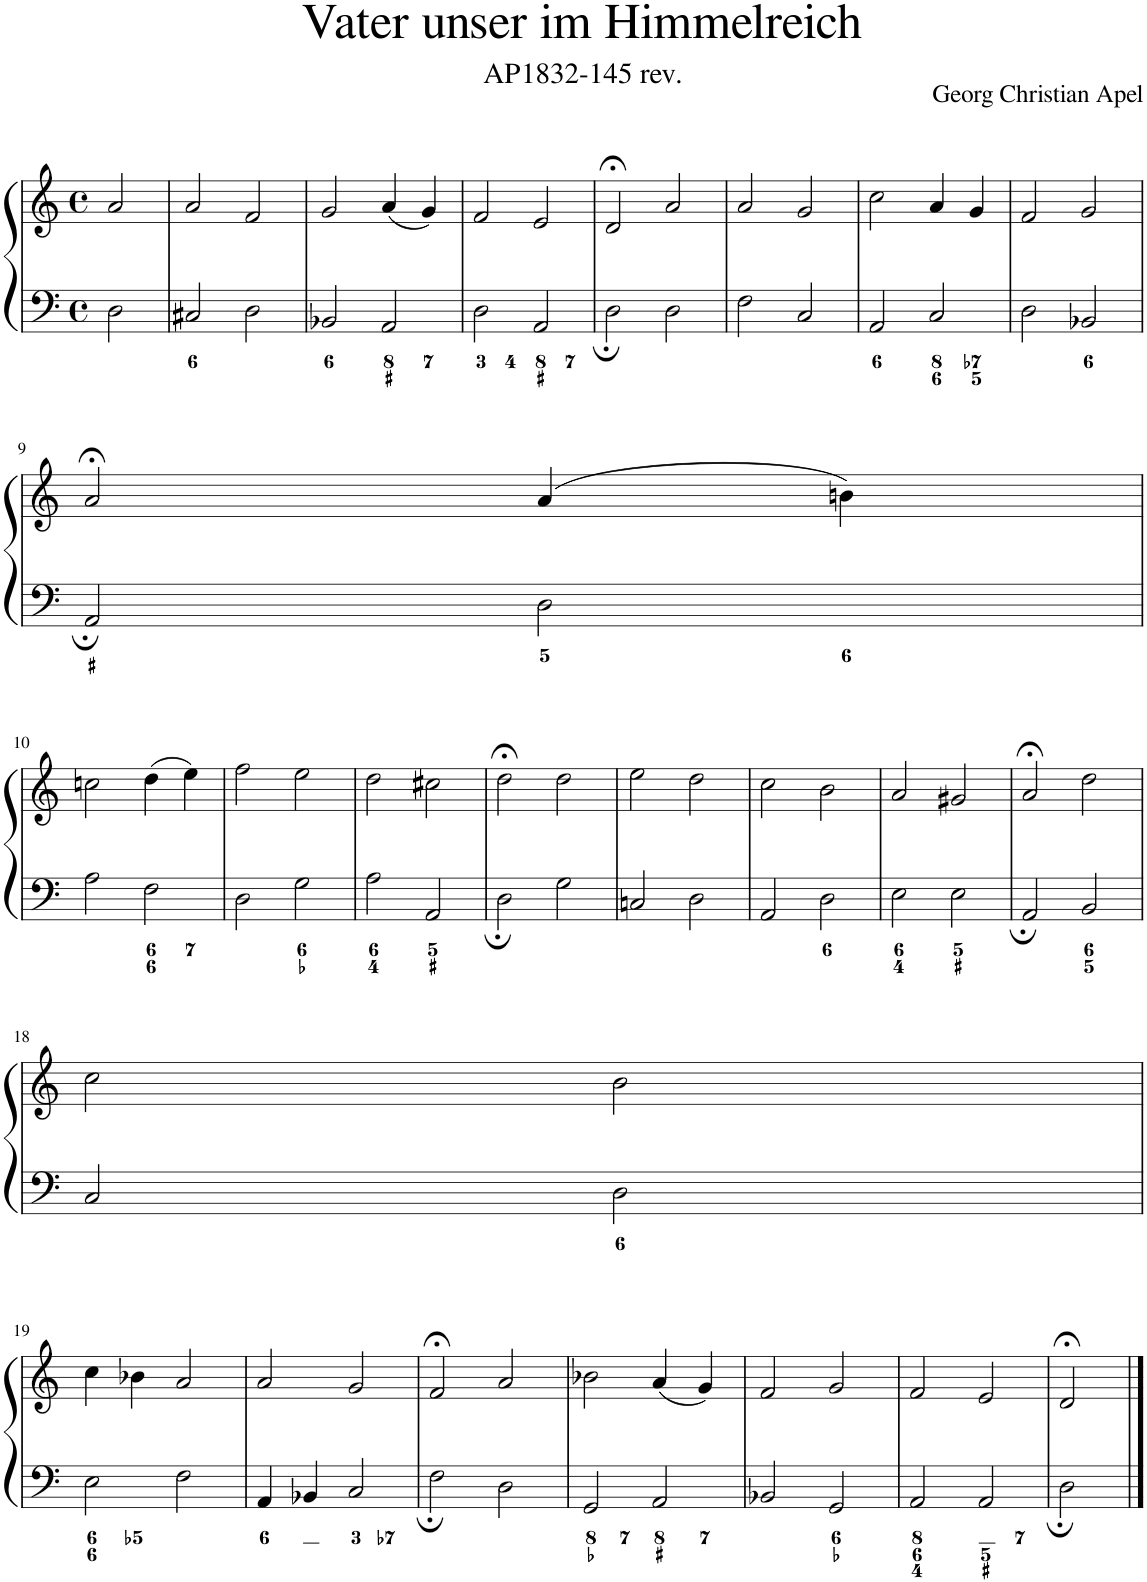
**kern	**kern
*part1	*part1
*staff2	*staff1
*I"Piano	*
*I'Pno.	*
*clefF4	*clefG2
*k[]	*k[]
*M4/4	*M4/4
*met(c)	*met(c)
=1	=1
2D\	2a/
=2	=2
2C#X/	2a/
2D\	2f/
=3	=3
2BB-X/	2g/
2AA/	(4a/
.	4g/)
=4	=4
2D\	2f/
2AA/	2e/
=5	=5
2D\	2d;</
2D\	2a/
=6	=6
2F\	2a/
2C/	2g/
=7	=7
2AA/	2cc\
2C/	4a/
.	4g/
=8	=8
2D\	2f/
2BB-X/	2g/
!!LO:LB:g=z
=9	=9
2AA/	2a;</
2D\	(4a/
.	4bn\)
!!LO:LB:g=z
=10	=10
2A\	2ccn\
2F\	(4dd\
.	4ee\)
=11	=11
2D\	2ff\
2G\	2ee\
=12	=12
2A\	2dd\
2AA/	2cc#X\
=13	=13
2D\	2dd;<\
2G\	2dd\
=14	=14
2Cn/	2ee\
2D\	2dd\
=15	=15
2AA/	2cc\
2D\	2b\
=16	=16
2E\	2a/
2E\	2g#X/
=17	=17
2AA/	2a;</
2BB/	2dd\
!!LO:LB:g=z
=18	=18
2C/	2cc\
2D\	2b\
!!LO:LB:g=z
=19	=19
2E\	4cc\
.	4b-X\
2F\	2a/
=20	=20
4AA/	2a/
4BB-X/	.
2C/	2g/
=21	=21
2F\	2f;</
2D\	2a/
=22	=22
2GG/	2b-X\
2AA/	(4a/
.	4g/)
=23	=23
2BB-X/	2f/
2GG/	2g/
=24	=24
2AA/	2f/
2AA/	2e/
=25	=25
2D\	2d;</
==	==
*-	*-
